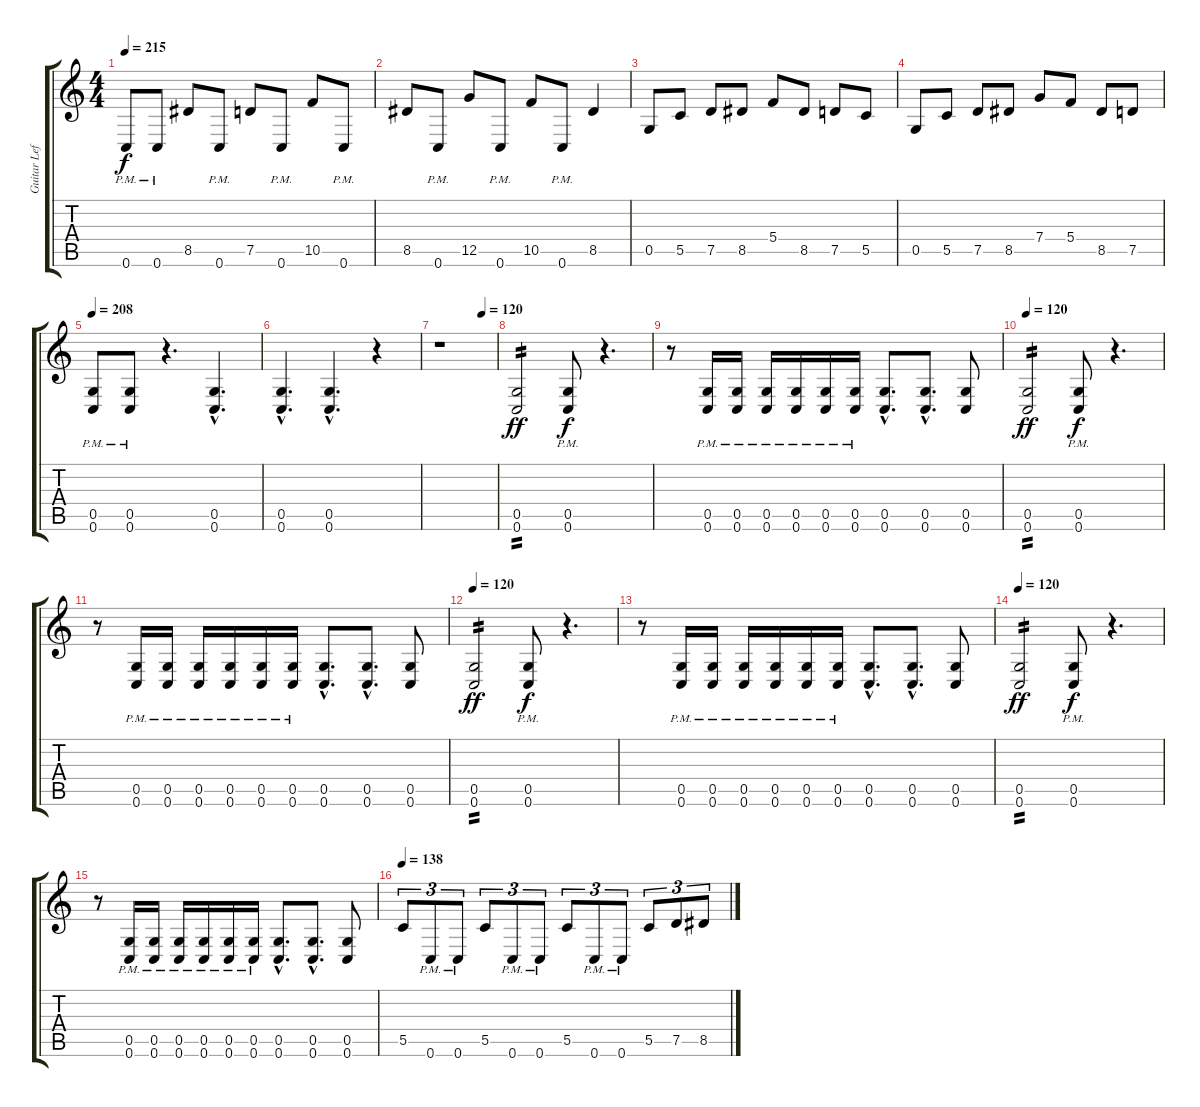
\track ("Guitar Left" "Guitar Lef") {instrument distortionguitar}
\staff {score tabs}
\tuning (D4 A3 F3 C3 G2 C2) {hide}
\ts (4 4)
\tempo 215
\clef g2
\ks c
0.6{pm}.8{dy f} 0.6{pm}.8 8.5.8 0.6{pm}.8 7.5.8 0.6{pm}.8 10.5.8 0.6{pm}.8 |
8.5.8 0.6{pm}.8 12.5.8 0.6{pm}.8 10.5.8 0.6{pm}.8 8.5.4 |
0.5.8 5.5.8 7.5.8 8.5.8 5.4.8 8.5.8 7.5.8 5.5.8 |
0.5.8 5.5.8 7.5.8 8.5.8 7.4.8 5.4.8 8.5.8 7.5.8 |
\tempo 208
(0.5{pm} 0.6{pm}).8 (0.5{pm} 0.6{pm}).8 r.4{d} (0.5{hac} 0.6{hac}).4{d} |
(0.5{hac} 0.6{hac}).4{d} (0.5{hac} 0.6{hac}).4{d} r.4 |
\tempo (120 0.75)
r.1 |
(0.5 0.6).2{tp 2 dy ff} (0.5{pm} 0.6{pm}).8{dy f} r.4{d} |
r.8 (0.5{pm} 0.6{pm}).16 (0.5{pm} 0.6{pm}).16 (0.5{pm} 0.6{pm}).16 (0.5{pm} 0.6{pm}).16 (0.5{pm} 0.6{pm}).16 (0.5{pm} 0.6{pm}).16 (0.5{hac} 0.6{hac}).8{d} (0.5{hac} 0.6{hac}).8{d} (0.5 0.6).8 |
\tempo 120
(0.5 0.6).2{tp 2 dy ff} (0.5{pm} 0.6{pm}).8{dy f} r.4{d} |
r.8 (0.5{pm} 0.6{pm}).16 (0.5{pm} 0.6{pm}).16 (0.5{pm} 0.6{pm}).16 (0.5{pm} 0.6{pm}).16 (0.5{pm} 0.6{pm}).16 (0.5{pm} 0.6{pm}).16 (0.5{hac} 0.6{hac}).8{d} (0.5{hac} 0.6{hac}).8{d} (0.5 0.6).8 |
\tempo 120
(0.5 0.6).2{tp 2 dy ff} (0.5{pm} 0.6{pm}).8{dy f} r.4{d} |
r.8 (0.5{pm} 0.6{pm}).16 (0.5{pm} 0.6{pm}).16 (0.5{pm} 0.6{pm}).16 (0.5{pm} 0.6{pm}).16 (0.5{pm} 0.6{pm}).16 (0.5{pm} 0.6{pm}).16 (0.5{hac} 0.6{hac}).8{d} (0.5{hac} 0.6{hac}).8{d} (0.5 0.6).8 |
\tempo 120
(0.5 0.6).2{tp 2 dy ff} (0.5{pm} 0.6{pm}).8{dy f} r.4{d} |
r.8 (0.5{pm} 0.6{pm}).16 (0.5{pm} 0.6{pm}).16 (0.5{pm} 0.6{pm}).16 (0.5{pm} 0.6{pm}).16 (0.5{pm} 0.6{pm}).16 (0.5{pm} 0.6{pm}).16 (0.5{hac} 0.6{hac}).8{d} (0.5{hac} 0.6{hac}).8{d} (0.5 0.6).8 |
\tempo 138
5.5.8{tu (3 2)} 0.6{pm}.8{tu (3 2)} 0.6{pm}.8{tu (3 2)} 5.5.8{tu (3 2)} 0.6{pm}.8{tu (3 2)} 0.6{pm}.8{tu (3 2)} 5.5.8{tu (3 2)} 0.6{pm}.8{tu (3 2)} 0.6{pm}.8{tu (3 2)} 5.5.8{tu (3 2)} 7.5.8{tu (3 2)} 8.5.8{tu (3 2)}
